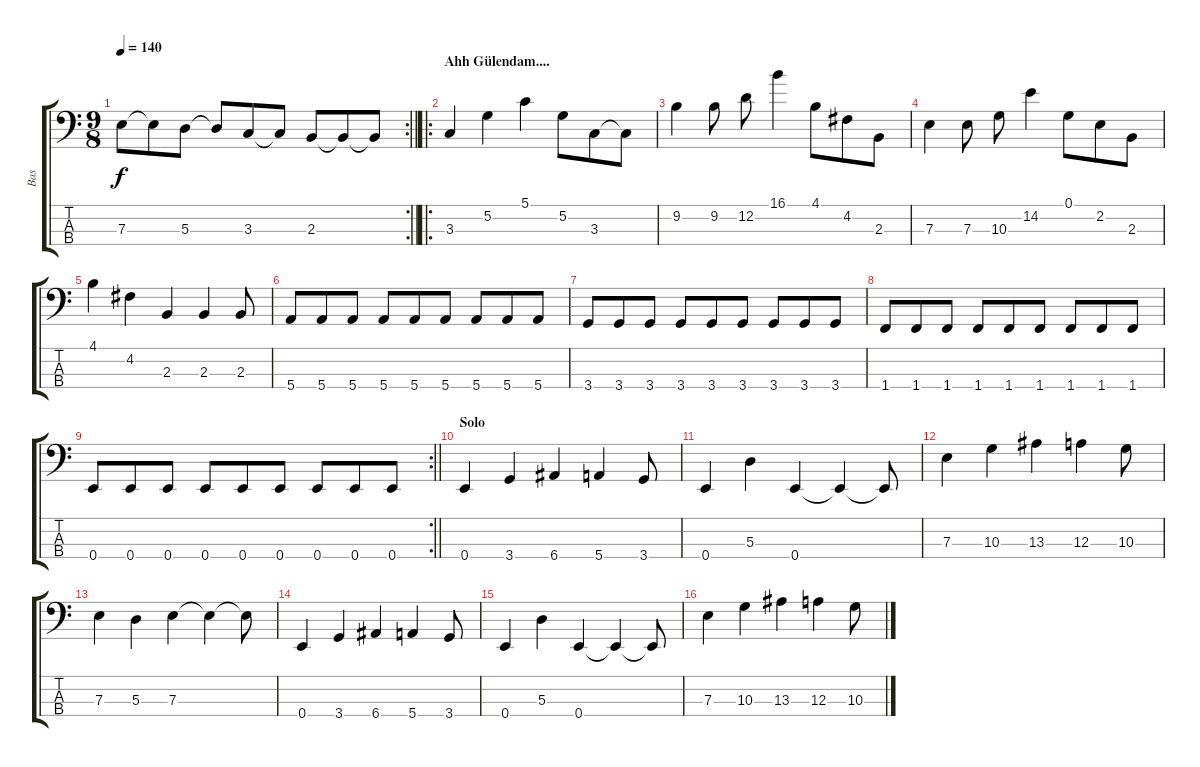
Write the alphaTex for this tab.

\track ("Bas" "Bas") {instrument electricbassfinger}
\staff {score tabs}
\tuning (G2 D2 A1 E1) {hide}
\rc 2
\ts (9 8)
\tempo 140
\clef f4
\barLineRight lightlight
\ks c
7.3.8{dy f} 7.3{t}.8 5.3.8 5.3{t}.8 3.3.8 3.3{t}.8 2.3.8 2.3{t}.8 2.3{t}.8 |
\ro
\section ("" "Ahh Gülendam....")
3.3.4 5.2.4 5.1.4 5.2.8 3.3.8 3.3{t}.8 |
9.2.4 9.2.8 12.2.8 16.1.4 4.1.8 4.2.8 2.3.8 |
7.3.4 7.3.8 10.3.8 14.2.4 0.1.8 2.2.8 2.3.8 |
4.1.4 4.2.4 2.3.4 2.3.4 2.3.8 |
5.4.8 5.4.8 5.4.8 5.4.8 5.4.8 5.4.8 5.4.8 5.4.8 5.4.8 |
3.4.8 3.4.8 3.4.8 3.4.8 3.4.8 3.4.8 3.4.8 3.4.8 3.4.8 |
1.4.8 1.4.8 1.4.8 1.4.8 1.4.8 1.4.8 1.4.8 1.4.8 1.4.8 |
\rc 2
\barLineRight lightlight
0.4.8 0.4.8 0.4.8 0.4.8 0.4.8 0.4.8 0.4.8 0.4.8 0.4.8 |
\section ("" "Solo")
0.4.4 3.4.4 6.4.4 5.4.4 3.4.8 |
0.4.4 5.3.4 0.4.4 0.4{t}.4 0.4{t}.8 |
7.3.4 10.3.4 13.3.4 12.3.4 10.3.8 |
7.3.4 5.3.4 7.3.4 7.3{t}.4 7.3{t}.8 |
0.4.4 3.4.4 6.4.4 5.4.4 3.4.8 |
0.4.4 5.3.4 0.4.4 0.4{t}.4 0.4{t}.8 |
7.3.4 10.3.4 13.3.4 12.3.4 10.3.8
